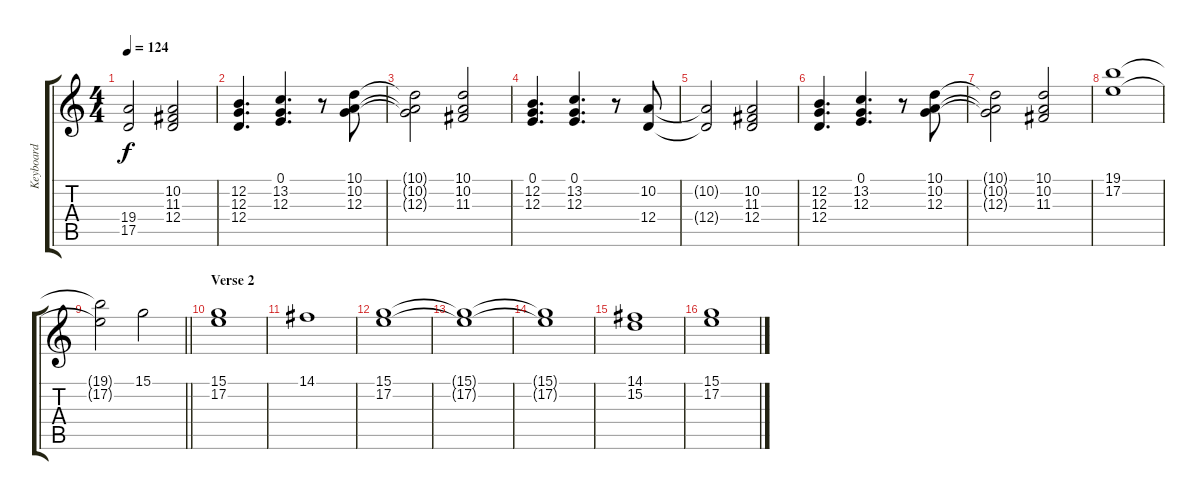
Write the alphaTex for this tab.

\track ("Keyboard" "Keyboard") {instrument synthstrings1}
\staff {score tabs}
\tuning (E4 B3 G3 D3 A2 E2) {hide}
\ts (4 4)
\tempo 124
\clef g2
\ks c
(19.4{t} 17.5{t}).2{dy f} (10.2 11.3 12.4).2 |
(12.2 12.3 12.4).4{d} (0.1 13.2 12.3).4{d} r.8 (10.1 10.2 12.3).8 |
(10.1{t} 10.2{t} 12.3{t}).2 (10.1 10.2 11.3).2 |
(0.1 12.2 12.3).4{d} (0.1 13.2 12.3).4{d} r.8 (10.2 12.4).8 |
(10.2{t} 12.4{t}).2 (10.2 11.3 12.4).2 |
(12.2 12.3 12.4).4{d} (0.1 13.2 12.3).4{d} r.8 (10.1 10.2 12.3).8 |
(10.1{t} 10.2{t} 12.3{t}).2 (10.1 10.2 11.3).2 |
(19.1 17.2).1 |
\barLineRight lightlight
(19.1{t} 17.2{t}).2 15.1.2 |
\section ("" "Verse 2")
(15.1 17.2).1 |
14.1.1 |
(15.1 17.2).1 |
(15.1{t} 17.2{t}).1 |
(15.1{t} 17.2{t}).1 |
(14.1 15.2).1 |
(15.1 17.2).1
